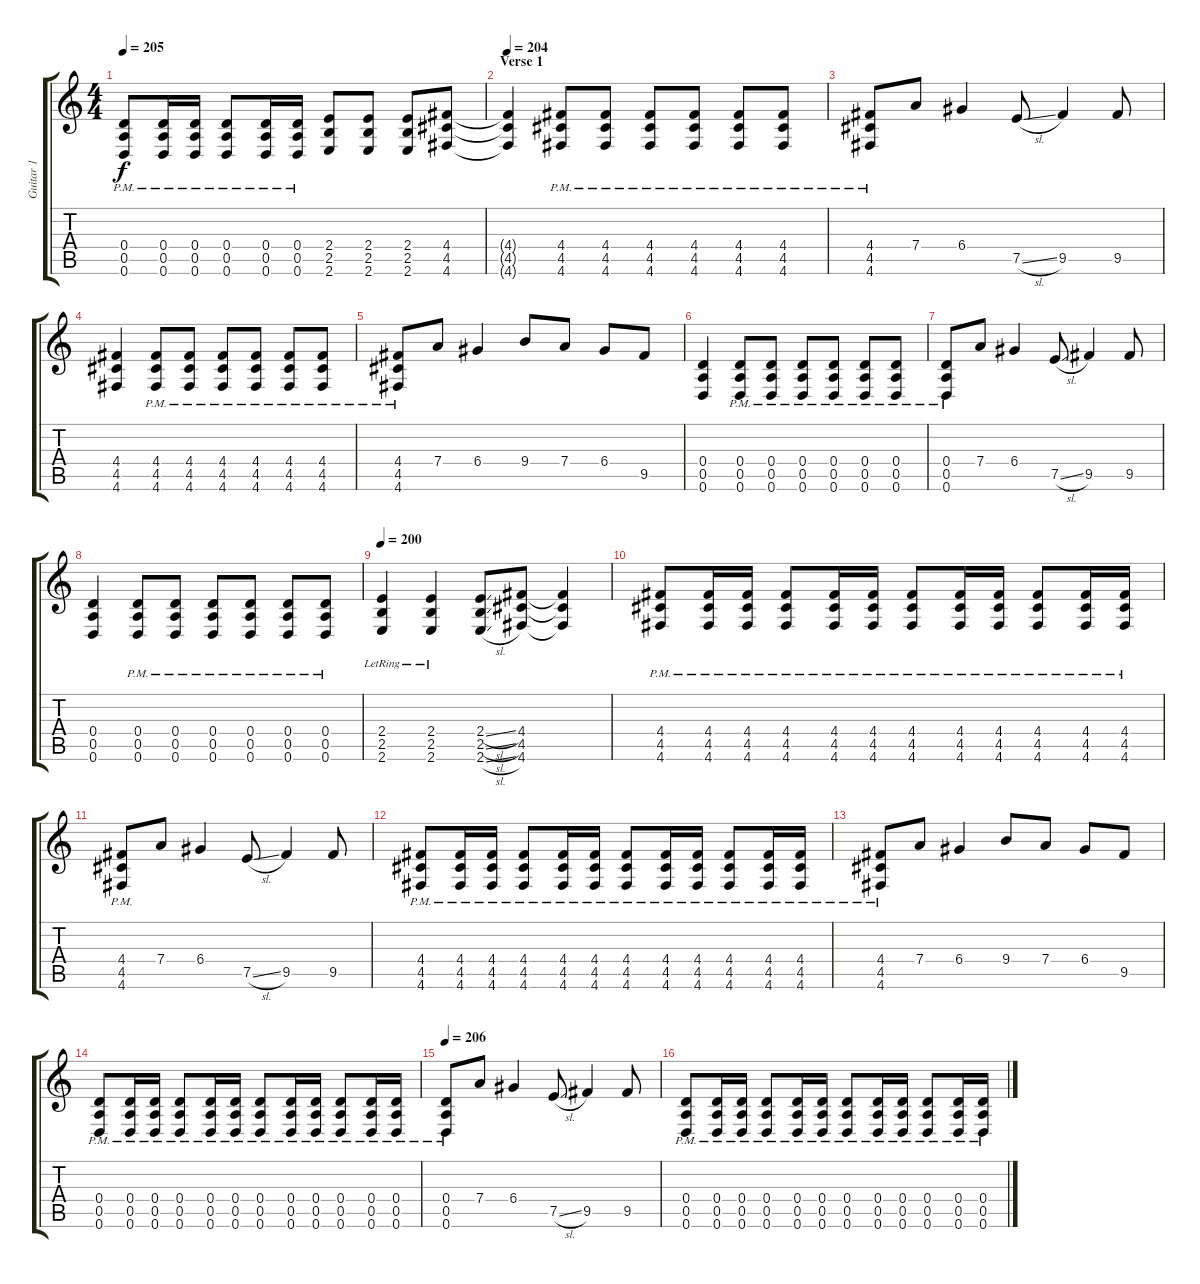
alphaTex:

\track ("Guitar 1" "Guitar 1") {instrument overdrivenguitar}
\staff {score tabs}
\tuning (E4 B3 G3 D3 A2 D2) {hide}
\ts (4 4)
\tempo 205
\clef g2
\ks c
(0.4{pm} 0.5{pm} 0.6{pm}).8{dy f} (0.4{pm} 0.5{pm} 0.6{pm}).16 (0.4{pm} 0.5{pm} 0.6{pm}).16 (0.4{pm} 0.5{pm} 0.6{pm}).8 (0.4{pm} 0.5{pm} 0.6{pm}).16 (0.4{pm} 0.5{pm} 0.6{pm}).16 (2.4 2.5 2.6).8 (2.4 2.5 2.6).8 (2.4 2.5 2.6).8 (4.4 4.5 4.6).8 |
\section ("" "Verse 1")
\tempo 204
(4.4{t} 4.5{t} 4.6{t}).4 (4.4{pm} 4.5{pm} 4.6{pm}).8 (4.4{pm} 4.5{pm} 4.6{pm}).8 (4.4{pm} 4.5{pm} 4.6{pm}).8 (4.4{pm} 4.5{pm} 4.6{pm}).8 (4.4{pm} 4.5{pm} 4.6{pm}).8 (4.4{pm} 4.5{pm} 4.6{pm}).8 |
(4.4{pm} 4.5{pm} 4.6{pm}).8 7.4.8 6.4.4 7.5{sl}.8 9.5.4 9.5.8 |
(4.4 4.5 4.6).4 (4.4{pm} 4.5{pm} 4.6{pm}).8 (4.4{pm} 4.5{pm} 4.6{pm}).8 (4.4{pm} 4.5{pm} 4.6{pm}).8 (4.4{pm} 4.5{pm} 4.6{pm}).8 (4.4{pm} 4.5{pm} 4.6{pm}).8 (4.4{pm} 4.5{pm} 4.6{pm}).8 |
(4.4{pm} 4.5{pm} 4.6{pm}).8 7.4.8 6.4.4 9.4.8 7.4.8 6.4.8 9.5.8 |
(0.4 0.5 0.6).4 (0.4{pm} 0.5{pm} 0.6{pm}).8 (0.4{pm} 0.5{pm} 0.6{pm}).8 (0.4{pm} 0.5{pm} 0.6{pm}).8 (0.4{pm} 0.5{pm} 0.6{pm}).8 (0.4{pm} 0.5{pm} 0.6{pm}).8 (0.4{pm} 0.5{pm} 0.6{pm}).8 |
(0.4{pm} 0.5{pm} 0.6{pm}).8 7.4.8 6.4.4 7.5{sl}.8 9.5.4 9.5.8 |
(0.4 0.5 0.6).4 (0.4{pm} 0.5{pm} 0.6{pm}).8 (0.4{pm} 0.5{pm} 0.6{pm}).8 (0.4{pm} 0.5{pm} 0.6{pm}).8 (0.4{pm} 0.5{pm} 0.6{pm}).8 (0.4{pm} 0.5{pm} 0.6{pm}).8 (0.4{pm} 0.5{pm} 0.6{pm}).8 |
\tempo 200
(2.4{lr} 2.5{lr} 2.6{lr}).4 (2.4{lr} 2.5{lr} 2.6{lr}).4 (2.4{sl} 2.5{sl} 2.6{sl}).8 (4.4 4.5 4.6).8 (4.4{t} 4.5{t} 4.6{t}).4 |
(4.4{pm} 4.5{pm} 4.6{pm}).8 (4.4{pm} 4.5{pm} 4.6{pm}).16 (4.4{pm} 4.5{pm} 4.6{pm}).16 (4.4{pm} 4.5{pm} 4.6{pm}).8 (4.4{pm} 4.5{pm} 4.6{pm}).16 (4.4{pm} 4.5{pm} 4.6{pm}).16 (4.4{pm} 4.5{pm} 4.6{pm}).8 (4.4{pm} 4.5{pm} 4.6{pm}).16 (4.4{pm} 4.5{pm} 4.6{pm}).16 (4.4{pm} 4.5{pm} 4.6{pm}).8 (4.4{pm} 4.5{pm} 4.6{pm}).16 (4.4{pm} 4.5{pm} 4.6{pm}).16 |
(4.4{pm} 4.5{pm} 4.6{pm}).8 7.4.8 6.4.4 7.5{sl}.8 9.5.4 9.5.8 |
(4.4{pm} 4.5{pm} 4.6{pm}).8 (4.4{pm} 4.5{pm} 4.6{pm}).16 (4.4{pm} 4.5{pm} 4.6{pm}).16 (4.4{pm} 4.5{pm} 4.6{pm}).8 (4.4{pm} 4.5{pm} 4.6{pm}).16 (4.4{pm} 4.5{pm} 4.6{pm}).16 (4.4{pm} 4.5{pm} 4.6{pm}).8 (4.4{pm} 4.5{pm} 4.6{pm}).16 (4.4{pm} 4.5{pm} 4.6{pm}).16 (4.4{pm} 4.5{pm} 4.6{pm}).8 (4.4{pm} 4.5{pm} 4.6{pm}).16 (4.4{pm} 4.5{pm} 4.6{pm}).16 |
(4.4{pm} 4.5{pm} 4.6{pm}).8 7.4.8 6.4.4 9.4.8 7.4.8 6.4.8 9.5.8 |
(0.4{pm} 0.5{pm} 0.6{pm}).8 (0.4{pm} 0.5{pm} 0.6{pm}).16 (0.4{pm} 0.5{pm} 0.6{pm}).16 (0.4{pm} 0.5{pm} 0.6{pm}).8 (0.4{pm} 0.5{pm} 0.6{pm}).16 (0.4{pm} 0.5{pm} 0.6{pm}).16 (0.4{pm} 0.5{pm} 0.6{pm}).8 (0.4{pm} 0.5{pm} 0.6{pm}).16 (0.4{pm} 0.5{pm} 0.6{pm}).16 (0.4{pm} 0.5{pm} 0.6{pm}).8 (0.4{pm} 0.5{pm} 0.6{pm}).16 (0.4{pm} 0.5{pm} 0.6{pm}).16 |
\tempo 206
(0.4{pm} 0.5{pm} 0.6{pm}).8 7.4.8 6.4.4 7.5{sl}.8 9.5.4 9.5.8 |
(0.4{pm} 0.5{pm} 0.6{pm}).8 (0.4{pm} 0.5{pm} 0.6{pm}).16 (0.4{pm} 0.5{pm} 0.6{pm}).16 (0.4{pm} 0.5{pm} 0.6{pm}).8 (0.4{pm} 0.5{pm} 0.6{pm}).16 (0.4{pm} 0.5{pm} 0.6{pm}).16 (0.4{pm} 0.5{pm} 0.6{pm}).8 (0.4{pm} 0.5{pm} 0.6{pm}).16 (0.4{pm} 0.5{pm} 0.6{pm}).16 (0.4{pm} 0.5{pm} 0.6{pm}).8 (0.4{pm} 0.5{pm} 0.6{pm}).16 (0.4{pm} 0.5{pm} 0.6{pm}).16
